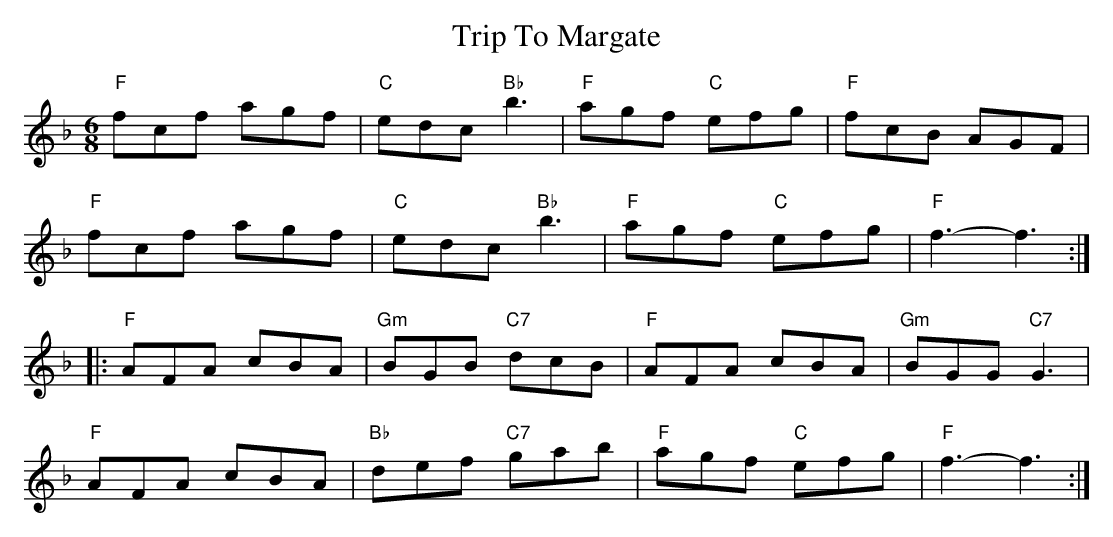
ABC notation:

X:1
T:Trip To Margate
M:6/8
K:F
"F"fcf agf|"C"edc "Bb"b3|"F"agf "C"efg|"F"fcB AGF|
"F"fcf agf|"C"edc "Bb"b3|"F"agf "C"efg|"F"f3 -f3:|
|:"F"AFA cBA|"Gm"BGB "C7"dcB|"F"AFA cBA|"Gm"BGG "C7"G3|
"F"AFA cBA|"Bb"def "C7"gab|"F"agf "C"efg|"F"f3 -f3:|
